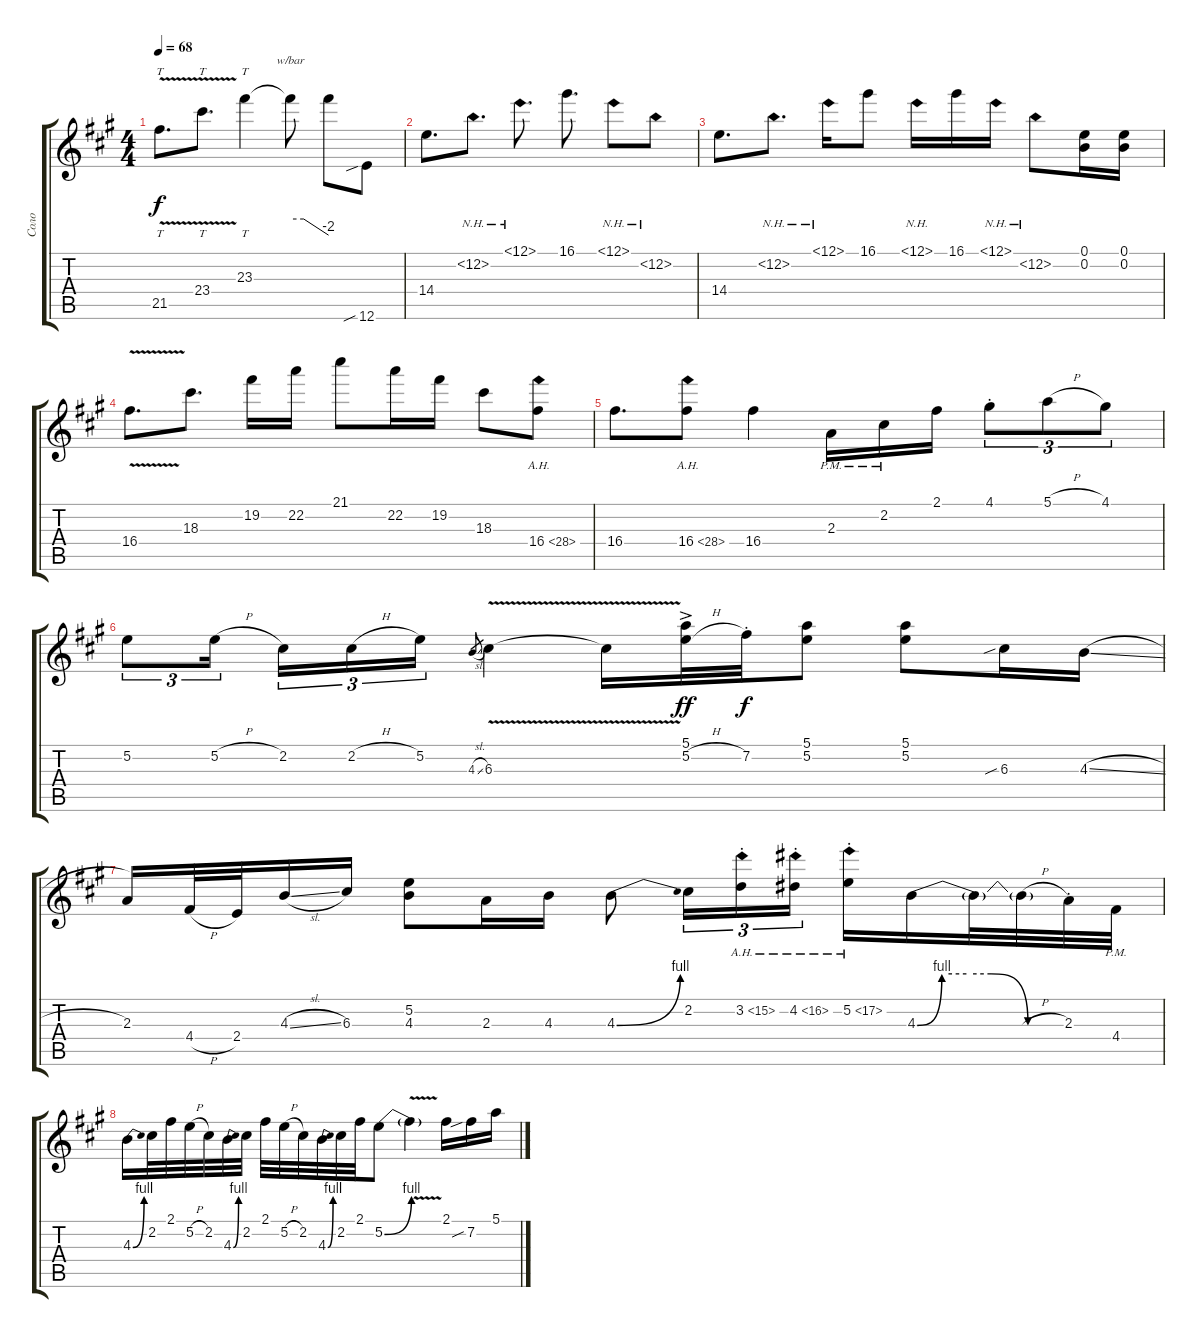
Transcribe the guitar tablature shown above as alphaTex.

\track ("Соло" "Соло") {instrument acousticguitarsteel}
\staff {score tabs}
\tuning (E4 B3 G3 D3 A2 E2) {hide}
\ts (4 4)
\tempo 68
\clef g2
\ks a
21.5{v}.8{tt d dy f} 23.4{v}.8{tt d} 23.3.4{tt} 23.3{t}.8{tbe (custom default 0 0 21 0 60 -8)} 23.3{t}.8 12.6{sib}.8 |
14.4.8{d} 12.2{nh}.8{d} 12.1{nh}.8{d} 16.1.8{d} 12.1{nh}.8 12.2{nh}.8 |
14.4.8{d} 12.2{nh}.8{d} 12.1{nh}.16 16.1.8 12.1{nh}.16 16.1.16 12.1{nh}.16 12.2{nh}.8 (0.1 0.2).16 (0.1 0.2).16 |
16.4{v}.8{d} 18.3.8{d} 19.2.16 22.2.16 21.1.8 22.2.16 19.2.16 18.3.8 16.4{ah 12}.8 |
16.4.8{d} 16.4{ah 12}.8 16.4.4 2.3{pm}.16 2.2{pm}.16 2.1.16 4.1{st}.8{tu (3 2)} 5.1{h}.8{tu (3 2)} 4.1.8{tu (3 2)} |
5.2.8{tu (3 2)} 5.2{h}.16{tu (3 2) beam splitsecondary} 2.2.16{tu (3 2)} 2.2{h}.16{tu (3 2)} 5.2.16{tu (3 2)} 4.3{sl}.8{gr} 6.3{v}.4 6.3{t}.16 (5.1 5.2{h ac}).32{dy ff} 7.2{st}.32{dy f} (5.1 5.2).8 (5.1 5.2).8 6.3{sib}.16 4.3{sl}.16 |
2.3.16 4.4{h}.32 2.4.32 4.3{sl}.16 6.3.16 (5.2 4.3).8 2.3.16 4.3.16 4.3{be (bend 0 0 60 4)}.8 2.2.16{tu (3 2)} 3.2{ah 12 st}.16{tu (3 2)} 4.2{ah 12 st}.16{tu (3 2)} 5.2{ah 12 st}.16 4.3{be (custom 0 0 10 4 20 4 30 4 45 0 60 0)}.16 4.3{t}.32 4.3{h t}.32 2.3{st}.32 4.4{pm}.32 |
4.3{be (bend 0 0 60 4)}.16 2.2.32 2.1.32 5.2{h}.32 2.2.32 4.3{be (bend 0 0 60 4)}.32 2.2.32 2.1.32 5.2{h}.32 2.2.32 4.3{be (bend 0 0 60 4)}.32 2.2.32 2.1.32 5.2{be (bend 0 0 60 4)}.8 5.2{v t}.4 2.1.16 7.2{sib}.16 5.1.16
